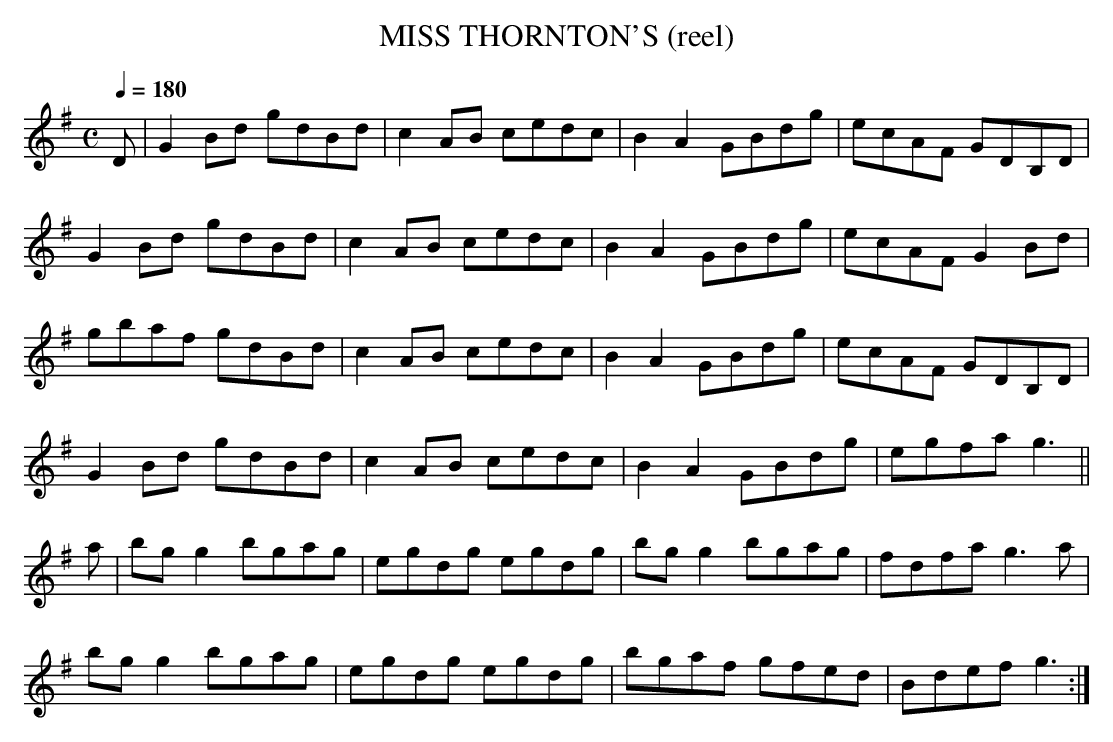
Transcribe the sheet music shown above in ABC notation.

X:1
T:MISS THORNTON'S (reel)
M:C
Q:1/4=180
K:G
D|G2Bd gdBd|c2AB cedc|B2 A2 GBdg|ecAF GDB,D|
G2Bd gdBd|c2AB cedc|B2 A2 GBdg|ecAF G2Bd|
gbaf gdBd|c2AB cedc|B2 A2 GBdg|ecAF GDB,D|
G2Bd gdBd|c2AB cedc|B2 A2 GBdg|egfa g3||
a|bgg2 bgag|egdg egdg|bgg2 bgag|fdfa g3a|
bgg2 bgag|egdg egdg|bgaf gfed|Bdef g3:|
